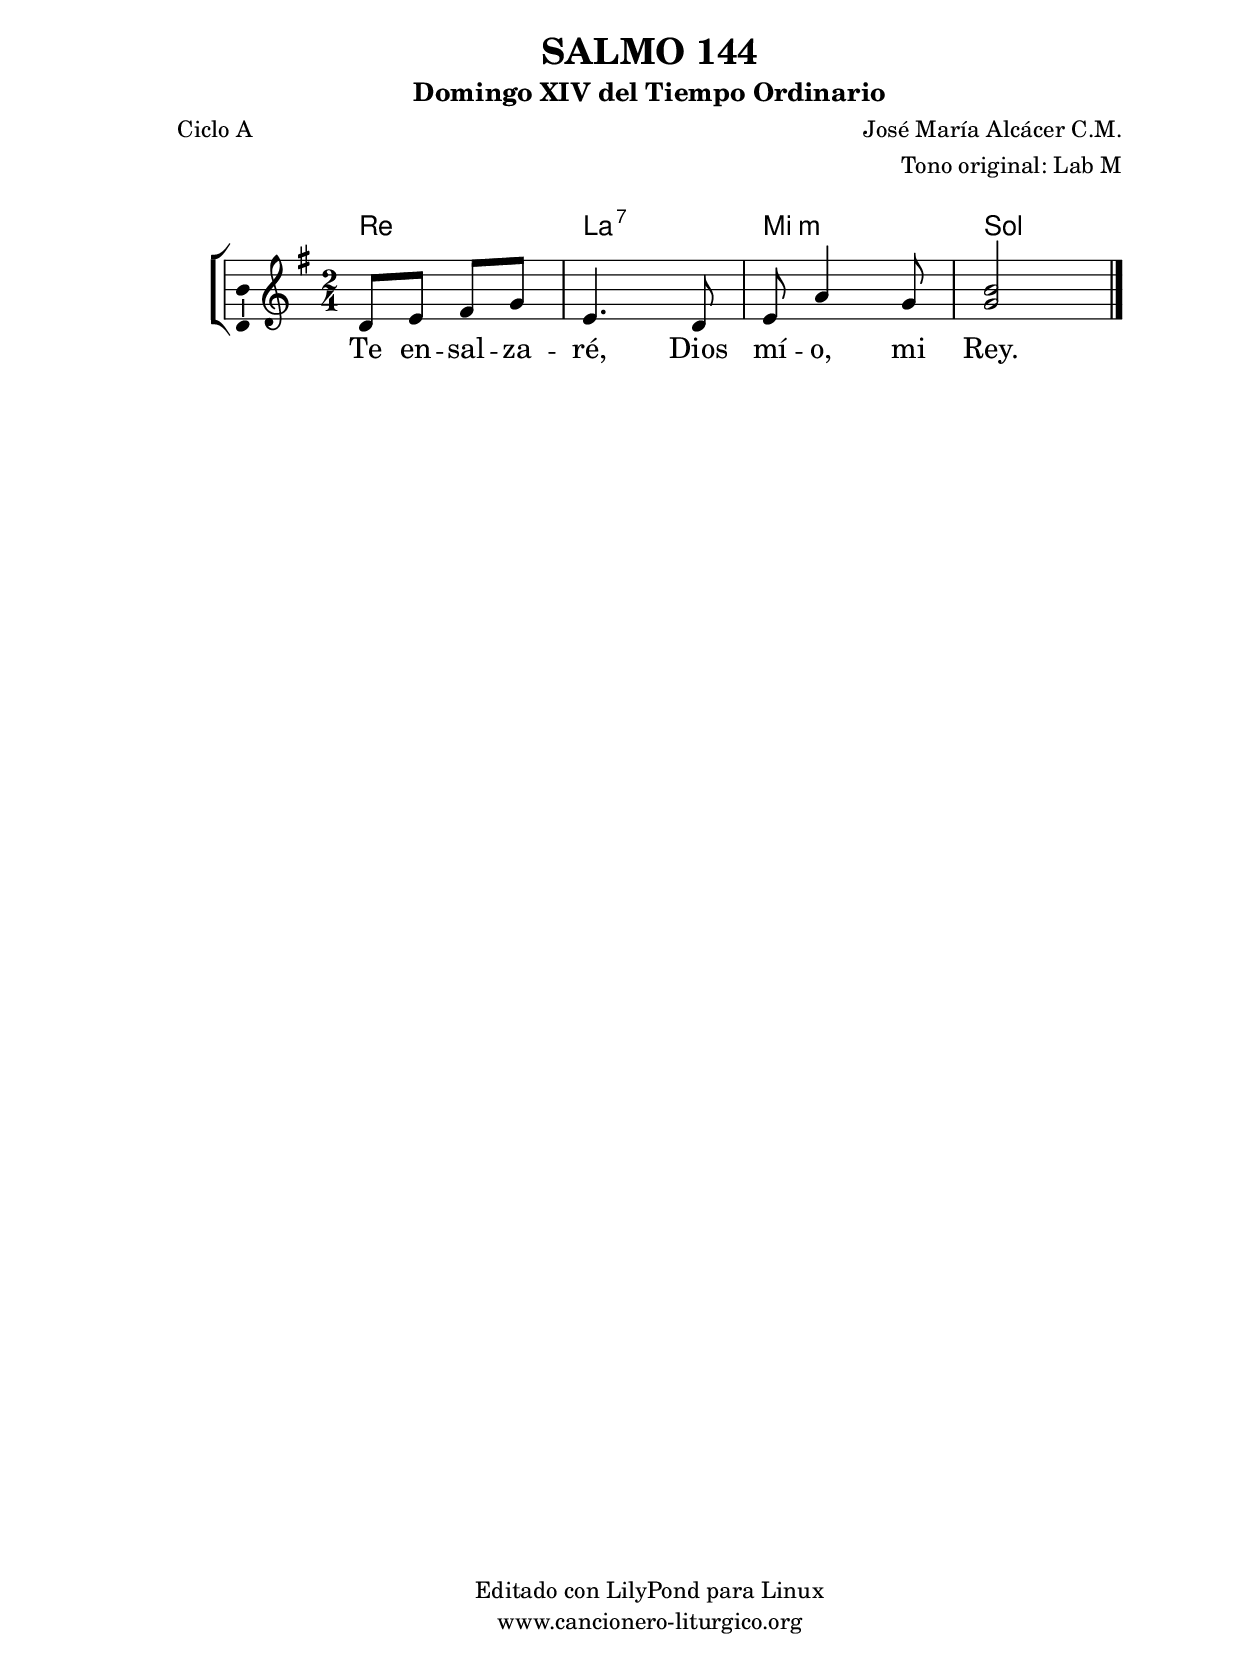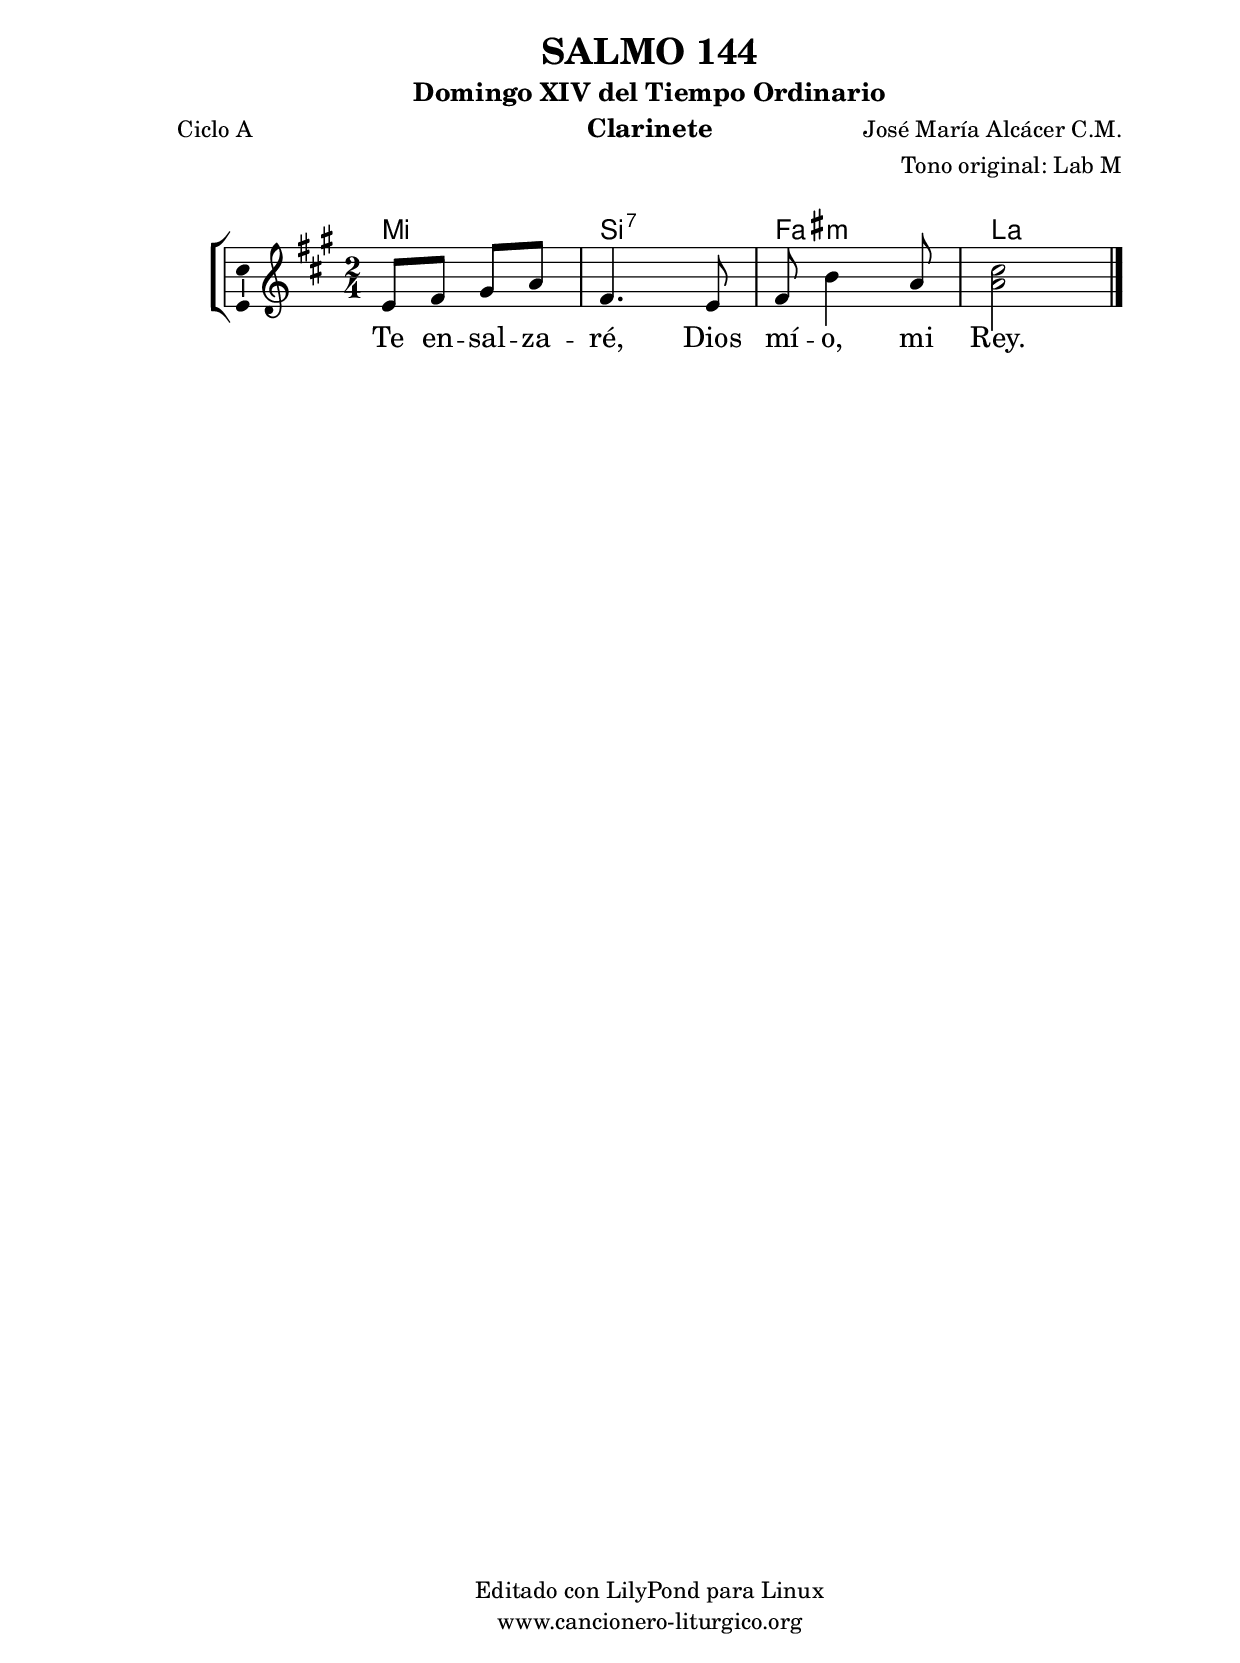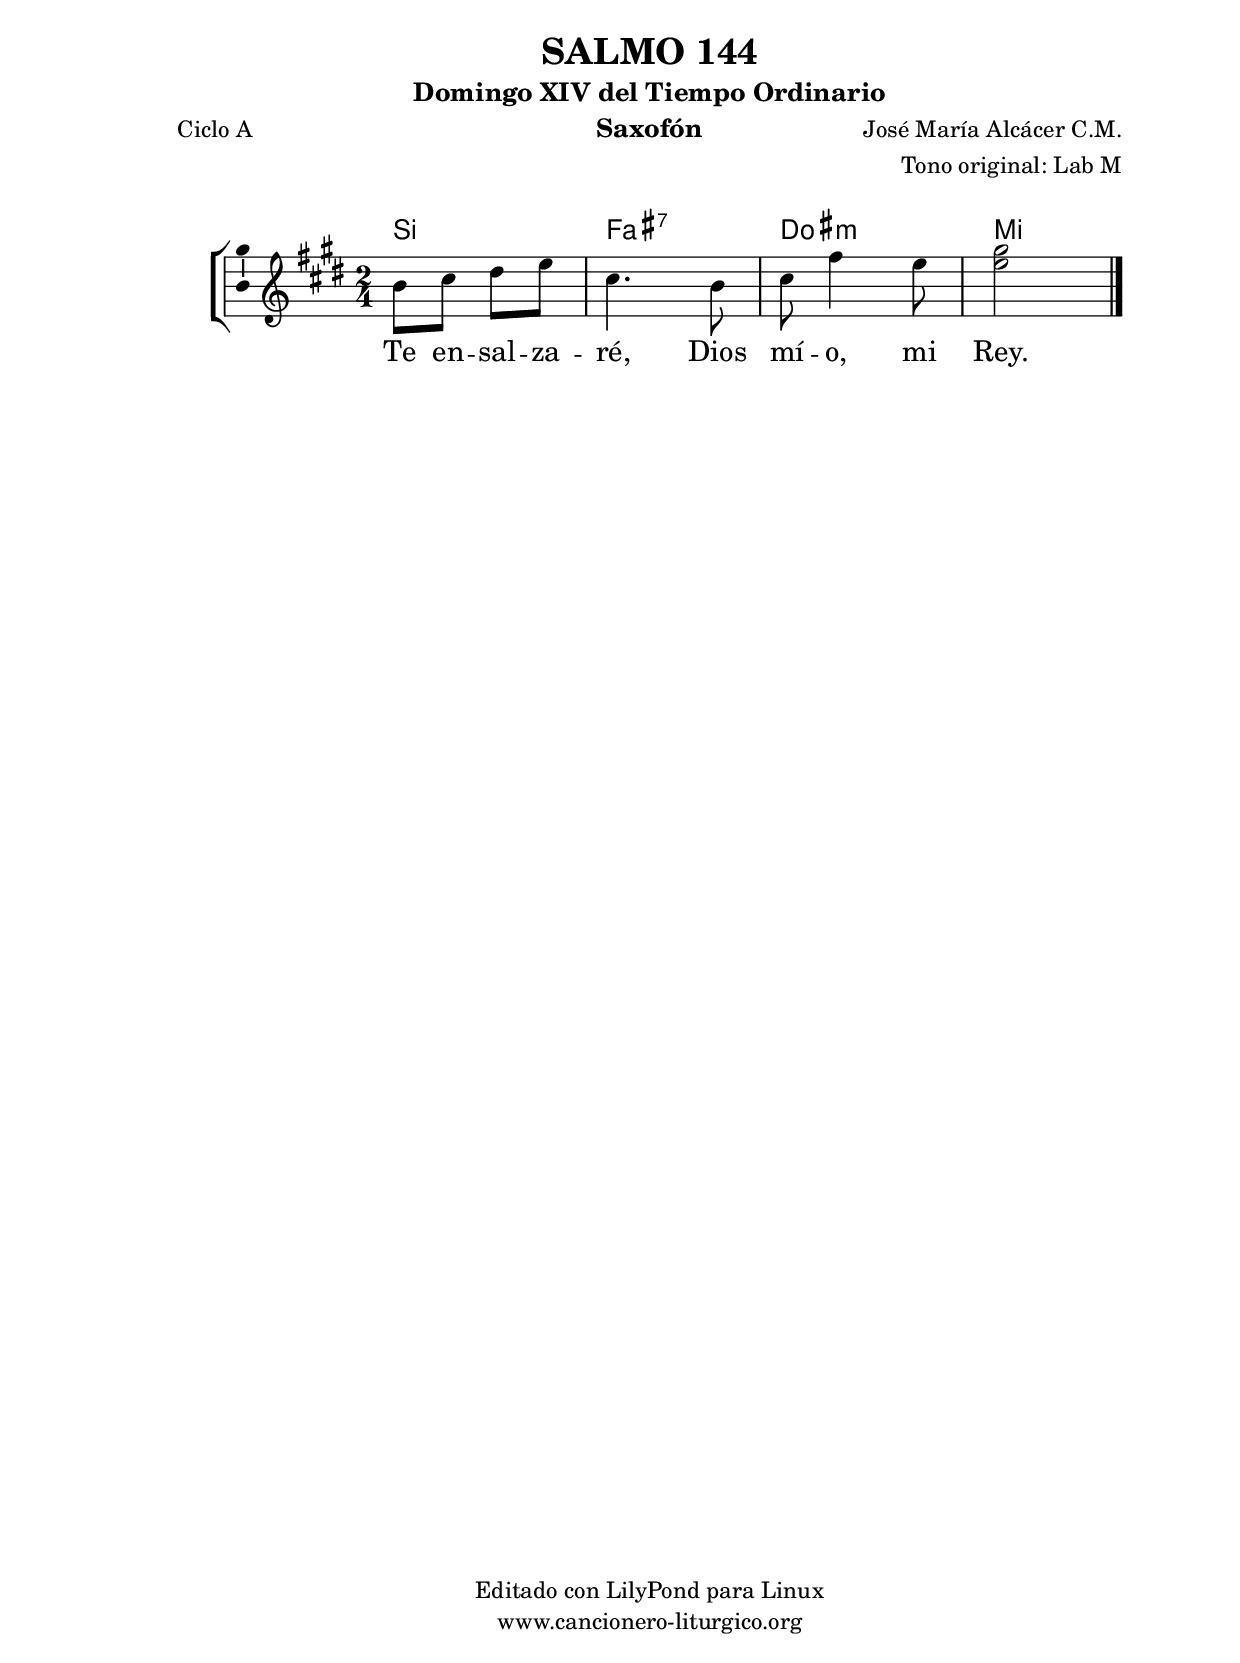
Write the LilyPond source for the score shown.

%
%para convertir .midi en .wav:
%timidity filename.midi -Ow -o finename.wav
%
%
%Para convertir de .wav a .mp3:
%lame -h -m j filename.wav
%
%
%para escuchar el midi:
%timidity nombrefichero.midi
%


%versión de lilypond para la que se ha escrito esta partitura:
\version "2.16.0"

	%Tamaño papel
	#(set-default-paper-size "a4")
	%Tamaño partitura
	#(set-global-staff-size 20)
	%No responde al pulsar sobre una nota
	#(ly:set-option 'point-and-click #f)

%parámetros del encabezamiento:
\header {
	title = "SALMO 144"
	subtitle = "Domingo XIV del Tiempo Ordinario"
	composer = "José María Alcácer C.M."
	poet = "Ciclo A"
	meter = ""
	arranger = "Tono original: Lab M"
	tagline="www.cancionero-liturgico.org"
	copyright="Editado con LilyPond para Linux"
	tiempo = "Ordinario"
	usos = "Salmo"
	letra = "Te ensalzaré, Dios mío, mi Rey."
	}

%parámetros asociados al papel:
\paper  {
	oddHeaderMarkup = \markup {\fill-line { \on-the-fly #not-first-page \fromproperty #'header:title \on-the-fly #not-first-page \fromproperty #'header:composer }}
	evenHeaderMarkup = \markup {\fill-line { \fromproperty #'header:composer \fromproperty #'header:title }}
	#(set-paper-size "a4")
	print-page-number = ##f
	first-page-number = 1
	print-first-page-number = ##f
%	head-separation = 3.0 \cm
	top-margin = 2.0 \cm
	bottom-margin = 0.5\cm
%%%	bottom-margin = -1.0\cm
	left-margin = 3.0 \cm
	line-width = 16.0 \cm 
	indent = 8\mm
	interscoreline = 2.\mm
	between-system-space = 15\mm
%	para que las partituras no llenen la hoja:
	ragged-bottom = ##t
%	idem para la última hoja:
	ragged-last-bottom = ##f
%	para que las partituras llenen el ancho del papel:
	ragged-last = ##f
	after-title-space = 2.5 \cm
%page-count=1
%system-count=8

	%Flexible Vertical Spacing
%	markup-markup-spacing =
%	#'((basic-distance . 15) (minimum-distance . 15) (padding . 3))
	markup-system-spacing =
	#'((basic-distance . 15) (minimum-distance . 15) (padding . 3))
	system-system-spacing =
	#'((basic-distance . 15) (minimum-distance . 15) (padding . 3))
	score-system-spacing =
	#'((basic-distance . 15) (minimum-distance . 15) (padding . 5))
%	top-system-spacing = % header
%	#'((basic-distance . 8) (minimum-distance . 0) (padding . 3))
%	top-markup-spacing =
%	#'((basic-distance . 20) (minimum-distance . 20) (padding . 3))
	last-bottom-spacing = % footer
	#'((basic-distance . 5) (minimum-distance . 5) (padding . 3))
%	score-markup-spacing =
%	#'((basic-distance . 16) (minimum-distance . 13) (padding . 3))

	}


%parámetros que afectan a toda la partitura:
global =  {
	%clave de sol (G):
	\clef G
	%armadura:
	\transpose  aes  g
	\key aes \major
	\tempo 4=63
	\set Score.tempoHideNote = ##t
	}


acordes = {
	\italianChords
	\chordmode {
	\transpose aes g
{

ees2 bes:7 f:m aes

	}
	}
}

melodia = 
\transpose aes g
{
	\relative c'{
	\time 2/4

ees8 f g aes
f4. ees8

f8 bes4 aes8
<aes c>2

\bar "|."
}
}

texto = \lyricmode {
Te en -- sal -- za -- ré, Dios mí -- o, mi Rey.
	}


acordesStaff = \context ChordNames = acordesStaff <<
	\set chordChanges = ##t
	\acordes
	>>


vozStaff = \context Voice = vozStaff
\with {\consists "Ambitus_engraver"}
<<
%	\set Staff.instrumentName = ""
%	\set Staff.shortInstrumentName = ""
%	\set Staff.midiInstrument = #"clarinet"
%	\set Staff.midiInstrument = #"cello"
%	\set Staff.midiInstrument = #"flute"
	\set Staff.midiInstrument = #"electric guitar (jazz)"
%	\set Staff.midiInstrument = #"english horn"
%	\set Staff.midiInstrument = #"violin"
%	\set Staff.midiInstrument = #"glockenspiel"
	\set Staff.midiMinimumVolume = #0.7
	\set Staff.midiMaximumVolume = #0.9
	\global
	\melodia
	>>


textoStaff = \context Lyrics = textoStaff <<
	\lyricsto vozStaff \texto
	>>

\book {
	\score {
		\context ChoirStaff {
			\override StaffGroup.SystemStartBracket #'collapse-height = #1
			\override Score.SystemStartBar #'collapse-height = #1
			<<
			\acordesStaff
			\vozStaff
			\textoStaff
			>>
			}
		\layout {
	    		\context {
				\Lyrics
				\override LyricText #'font-size = #2
				}
	   		 \context {
				\Score
				%fontSize = #3
				\override StaffSymbol #'staff-space = #(magstep +3)
				%\override Beam #'thickness = #0.55
				%\override SpacingSpanner #'spacing-increment = #1.0
				%\override Slur #'height-limit = #1.5
				}
			}
		}
	\score {
		\unfoldRepeats
		\context ChoirStaff {
			<<
			\acordesStaff
			\vozStaff
			>>
			}
		\midi {
	  		\context {
	  			\Score
				tempoWholesPerMinute = #(ly:make-moment 70 4)
				}
			}
		}
	}

%Partitura para clarinete
#(define output-suffix "C")
\book {
	\header{
		instrument = "Clarinete"
		}
	\score {
		\context ChoirStaff {
			\override StaffGroup.SystemStartBracket #'collapse-height = #1
			\override Score.SystemStartBar #'collapse-height = #1
\transpose c d
			<<
			\acordesStaff
			\vozStaff
			\textoStaff
			>>
			}
		\layout {
	    		\context {
				\Lyrics
				\override LyricText #'font-size = #2
				}
	   		 \context {
				\Score
				%fontSize = #3
				\override StaffSymbol #'staff-space = #(magstep +3)
				%\override Beam #'thickness = #0.55
				%\override SpacingSpanner #'spacing-increment = #1.0
				%\override Slur #'height-limit = #1.5
				}
			}
		}
	}

%Partitura para saxofón
#(define output-suffix "S")
\book {
	\header{
		instrument = "Saxofón"
		}
	\score {
		\context ChoirStaff {
			\override StaffGroup.SystemStartBracket #'collapse-height = #1
			\override Score.SystemStartBar #'collapse-height = #1
\transpose c a
			<<
			\acordesStaff
			\vozStaff
			\textoStaff
			>>
			}
		\layout {
	    		\context {
				\Lyrics
				\override LyricText #'font-size = #2
				}
	   		 \context {
				\Score
				%fontSize = #3
				\override StaffSymbol #'staff-space = #(magstep +3)
				%\override Beam #'thickness = #0.55
				%\override SpacingSpanner #'spacing-increment = #1.0
				%\override Slur #'height-limit = #1.5
				}
			}
		}
	}

